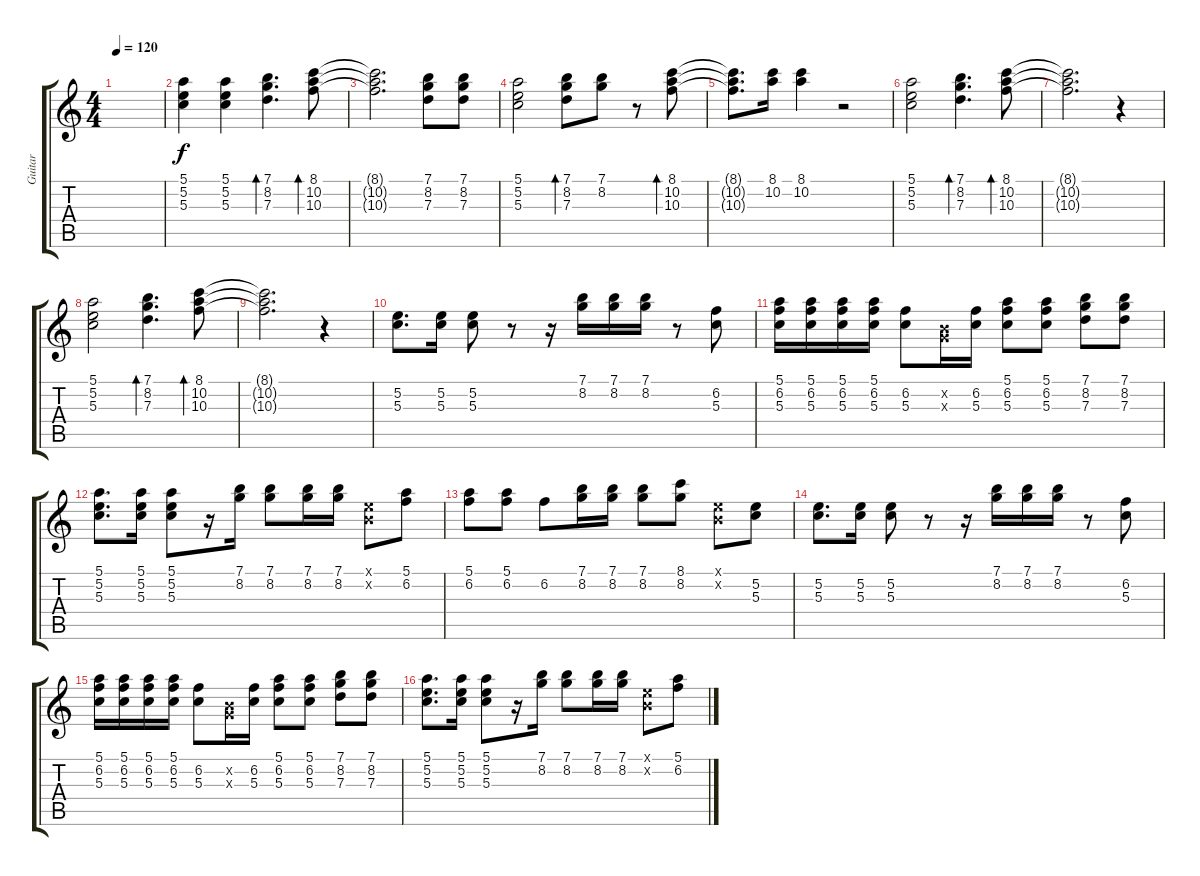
\track ("Guitar" "Guitar") {instrument electricguitarclean}
\staff {score tabs}
\tuning (E4 B3 G3 D3 A2 E2) {hide}
\ts (4 4)
\tempo 120
\clef g2
\ks c
|
(5.1 5.2 5.3).4 (5.1 5.2 5.3).4 (7.1 8.2 7.3).4{d bd 480} (8.1 10.2 10.3).8{bd 480} |
(8.1{t} 10.2{t} 10.3{t}).2{d} (7.1 8.2 7.3).8 (7.1 8.2 7.3).8 |
(5.1 5.2 5.3).2 (7.1 8.2 7.3).8{bd 480} (7.1 8.2).8 r.8 (8.1 10.2 10.3).8{bd 480} |
(8.1{t} 10.2{t} 10.3{t}).8{d} (8.1 10.2).16 (8.1 10.2).4 r.2 |
(5.1 5.2 5.3).2 (7.1 8.2 7.3).4{d bd 480} (8.1 10.2 10.3).8{bd 480} |
(8.1{t} 10.2{t} 10.3{t}).2{d} r.4 |
(5.1 5.2 5.3).2 (7.1 8.2 7.3).4{d bd 480} (8.1 10.2 10.3).8{bd 480} |
(8.1{t} 10.2{t} 10.3{t}).2{d} r.4 |
(5.2 5.3).8{d} (5.2 5.3).16 (5.2 5.3).8 r.8 r.16 (7.1 8.2).16 (7.1 8.2).16 (7.1 8.2).16 r.8 (6.2 5.3).8 |
(5.1 6.2 5.3).16 (5.1 6.2 5.3).16 (5.1 6.2 5.3).16 (5.1 6.2 5.3).16 (6.2 5.3).8 (0.2{x} 0.3{x}).16 (6.2 5.3).16 (5.1 6.2 5.3).8 (5.1 6.2 5.3).8 (7.1 8.2 7.3).8 (7.1 8.2 7.3).8 |
(5.1 5.2 5.3).8{d} (5.1 5.2 5.3).16 (5.1 5.2 5.3).8 r.16 (7.1 8.2).16 (7.1 8.2).8 (7.1 8.2).16 (7.1 8.2).16 (0.1{x} 0.2{x}).8 (5.1 6.2).8 |
(5.1 6.2).8 (5.1 6.2).8 6.2.8 (7.1 8.2).16 (7.1 8.2).16 (7.1 8.2).8 (8.1 8.2).8 (0.1{x} 0.2{x}).8 (5.2 5.3).8 |
(5.2 5.3).8{d} (5.2 5.3).16 (5.2 5.3).8 r.8 r.16 (7.1 8.2).16 (7.1 8.2).16 (7.1 8.2).16 r.8 (6.2 5.3).8 |
(5.1 6.2 5.3).16 (5.1 6.2 5.3).16 (5.1 6.2 5.3).16 (5.1 6.2 5.3).16 (6.2 5.3).8 (0.2{x} 0.3{x}).16 (6.2 5.3).16 (5.1 6.2 5.3).8 (5.1 6.2 5.3).8 (7.1 8.2 7.3).8 (7.1 8.2 7.3).8 |
(5.1 5.2 5.3).8{d} (5.1 5.2 5.3).16 (5.1 5.2 5.3).8 r.16 (7.1 8.2).16 (7.1 8.2).8 (7.1 8.2).16 (7.1 8.2).16 (0.1{x} 0.2{x}).8 (5.1 6.2).8
